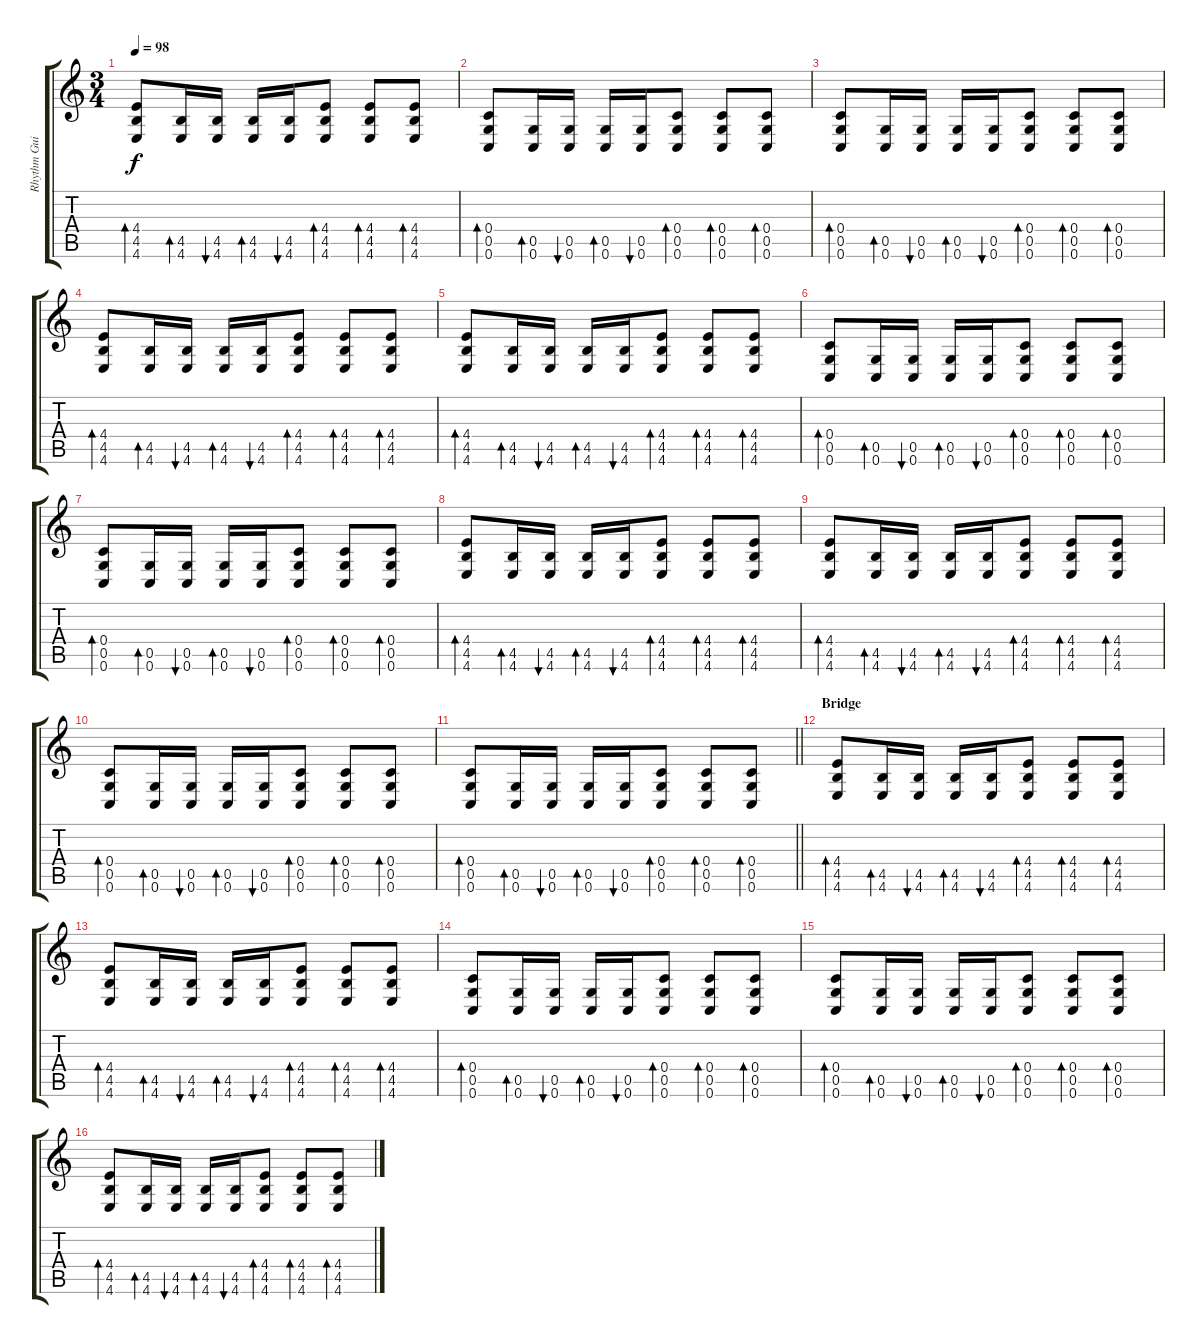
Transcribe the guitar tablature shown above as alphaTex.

\track ("Rhythm Guitar" "Rhythm Gui") {instrument acousticguitarsteel}
\staff {score tabs}
\tuning (D4 A3 F3 C3 G2 C2) {hide}
\ts (3 4)
\tempo 98
\clef g2
\ks c
(4.4 4.5 4.6).8{bd 60 dy f} (4.5 4.6).16{bd 60} (4.5 4.6).16{bu 60} (4.5 4.6).16{bd 60} (4.5 4.6).16{bu 60} (4.4 4.5 4.6).8{bd 60} (4.4 4.5 4.6).8{bd 60} (4.4 4.5 4.6).8{bd 60} |
(0.4 0.5 0.6).8{bd 60} (0.5 0.6).16{bd 60} (0.5 0.6).16{bu 60} (0.5 0.6).16{bd 60} (0.5 0.6).16{bu 60} (0.4 0.5 0.6).8{bd 60} (0.4 0.5 0.6).8{bd 60} (0.4 0.5 0.6).8{bd 60} |
(0.4 0.5 0.6).8{bd 60} (0.5 0.6).16{bd 60} (0.5 0.6).16{bu 60} (0.5 0.6).16{bd 60} (0.5 0.6).16{bu 60} (0.4 0.5 0.6).8{bd 60} (0.4 0.5 0.6).8{bd 60} (0.4 0.5 0.6).8{bd 60} |
(4.4 4.5 4.6).8{bd 60} (4.5 4.6).16{bd 60} (4.5 4.6).16{bu 60} (4.5 4.6).16{bd 60} (4.5 4.6).16{bu 60} (4.4 4.5 4.6).8{bd 60} (4.4 4.5 4.6).8{bd 60} (4.4 4.5 4.6).8{bd 60} |
(4.4 4.5 4.6).8{bd 60} (4.5 4.6).16{bd 60} (4.5 4.6).16{bu 60} (4.5 4.6).16{bd 60} (4.5 4.6).16{bu 60} (4.4 4.5 4.6).8{bd 60} (4.4 4.5 4.6).8{bd 60} (4.4 4.5 4.6).8{bd 60} |
(0.4 0.5 0.6).8{bd 60} (0.5 0.6).16{bd 60} (0.5 0.6).16{bu 60} (0.5 0.6).16{bd 60} (0.5 0.6).16{bu 60} (0.4 0.5 0.6).8{bd 60} (0.4 0.5 0.6).8{bd 60} (0.4 0.5 0.6).8{bd 60} |
(0.4 0.5 0.6).8{bd 60} (0.5 0.6).16{bd 60} (0.5 0.6).16{bu 60} (0.5 0.6).16{bd 60} (0.5 0.6).16{bu 60} (0.4 0.5 0.6).8{bd 60} (0.4 0.5 0.6).8{bd 60} (0.4 0.5 0.6).8{bd 60} |
(4.4 4.5 4.6).8{bd 60} (4.5 4.6).16{bd 60} (4.5 4.6).16{bu 60} (4.5 4.6).16{bd 60} (4.5 4.6).16{bu 60} (4.4 4.5 4.6).8{bd 60} (4.4 4.5 4.6).8{bd 60} (4.4 4.5 4.6).8{bd 60} |
(4.4 4.5 4.6).8{bd 60} (4.5 4.6).16{bd 60} (4.5 4.6).16{bu 60} (4.5 4.6).16{bd 60} (4.5 4.6).16{bu 60} (4.4 4.5 4.6).8{bd 60} (4.4 4.5 4.6).8{bd 60} (4.4 4.5 4.6).8{bd 60} |
(0.4 0.5 0.6).8{bd 60} (0.5 0.6).16{bd 60} (0.5 0.6).16{bu 60} (0.5 0.6).16{bd 60} (0.5 0.6).16{bu 60} (0.4 0.5 0.6).8{bd 60} (0.4 0.5 0.6).8{bd 60} (0.4 0.5 0.6).8{bd 60} |
\barLineRight lightlight
(0.4 0.5 0.6).8{bd 60} (0.5 0.6).16{bd 60} (0.5 0.6).16{bu 60} (0.5 0.6).16{bd 60} (0.5 0.6).16{bu 60} (0.4 0.5 0.6).8{bd 60} (0.4 0.5 0.6).8{bd 60} (0.4 0.5 0.6).8{bd 60} |
\section ("" "Bridge")
(4.4 4.5 4.6).8{bd 60} (4.5 4.6).16{bd 60} (4.5 4.6).16{bu 60} (4.5 4.6).16{bd 60} (4.5 4.6).16{bu 60} (4.4 4.5 4.6).8{bd 60} (4.4 4.5 4.6).8{bd 60} (4.4 4.5 4.6).8{bd 60} |
(4.4 4.5 4.6).8{bd 60} (4.5 4.6).16{bd 60} (4.5 4.6).16{bu 60} (4.5 4.6).16{bd 60} (4.5 4.6).16{bu 60} (4.4 4.5 4.6).8{bd 60} (4.4 4.5 4.6).8{bd 60} (4.4 4.5 4.6).8{bd 60} |
(0.4 0.5 0.6).8{bd 60} (0.5 0.6).16{bd 60} (0.5 0.6).16{bu 60} (0.5 0.6).16{bd 60} (0.5 0.6).16{bu 60} (0.4 0.5 0.6).8{bd 60} (0.4 0.5 0.6).8{bd 60} (0.4 0.5 0.6).8{bd 60} |
(0.4 0.5 0.6).8{bd 60} (0.5 0.6).16{bd 60} (0.5 0.6).16{bu 60} (0.5 0.6).16{bd 60} (0.5 0.6).16{bu 60} (0.4 0.5 0.6).8{bd 60} (0.4 0.5 0.6).8{bd 60} (0.4 0.5 0.6).8{bd 60} |
(4.4 4.5 4.6).8{bd 60} (4.5 4.6).16{bd 60} (4.5 4.6).16{bu 60} (4.5 4.6).16{bd 60} (4.5 4.6).16{bu 60} (4.4 4.5 4.6).8{bd 60} (4.4 4.5 4.6).8{bd 60} (4.4 4.5 4.6).8{bd 60}
